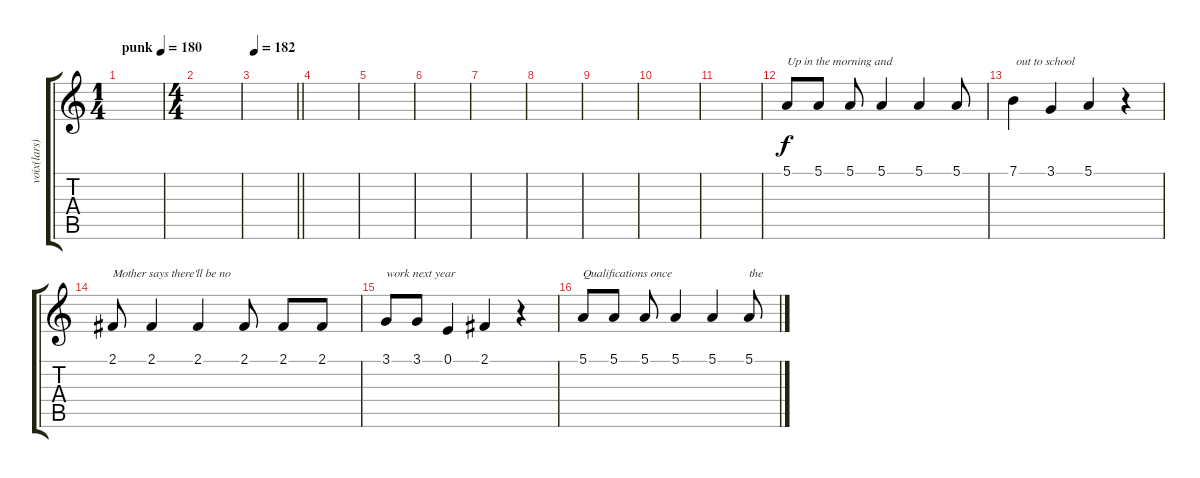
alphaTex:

\track ("voix(lars)" "voix(lars)") {instrument clarinet}
\staff {score tabs}
\tuning (E4 B3 G3 D3 A2 E2) {hide}
\ts (1 4)
\tempo (180 "punk")
\tempo 138
\tempo (180 "punk")
\clef g2
\ks c
|
\ts (4 4)
|
\tempo 182
\barLineRight lightlight
|
|
|
|
|
|
|
|
|
5.1.8{txt "Up in the morning and "} 5.1.8 5.1.8 5.1.4 5.1.4 5.1.8 |
7.1.4{txt " out to school"} 3.1.4 5.1.4 r.4 |
2.1.8{txt "Mother says there'll be no "} 2.1.4 2.1.4 2.1.8 2.1.8 2.1.8 |
3.1.8{txt "work next year"} 3.1.8 0.1.4 2.1.4 r.4 |
5.1.8{txt "Qualifications once "} 5.1.8 5.1.8 5.1.4 5.1.4 5.1.8{txt "the"}
